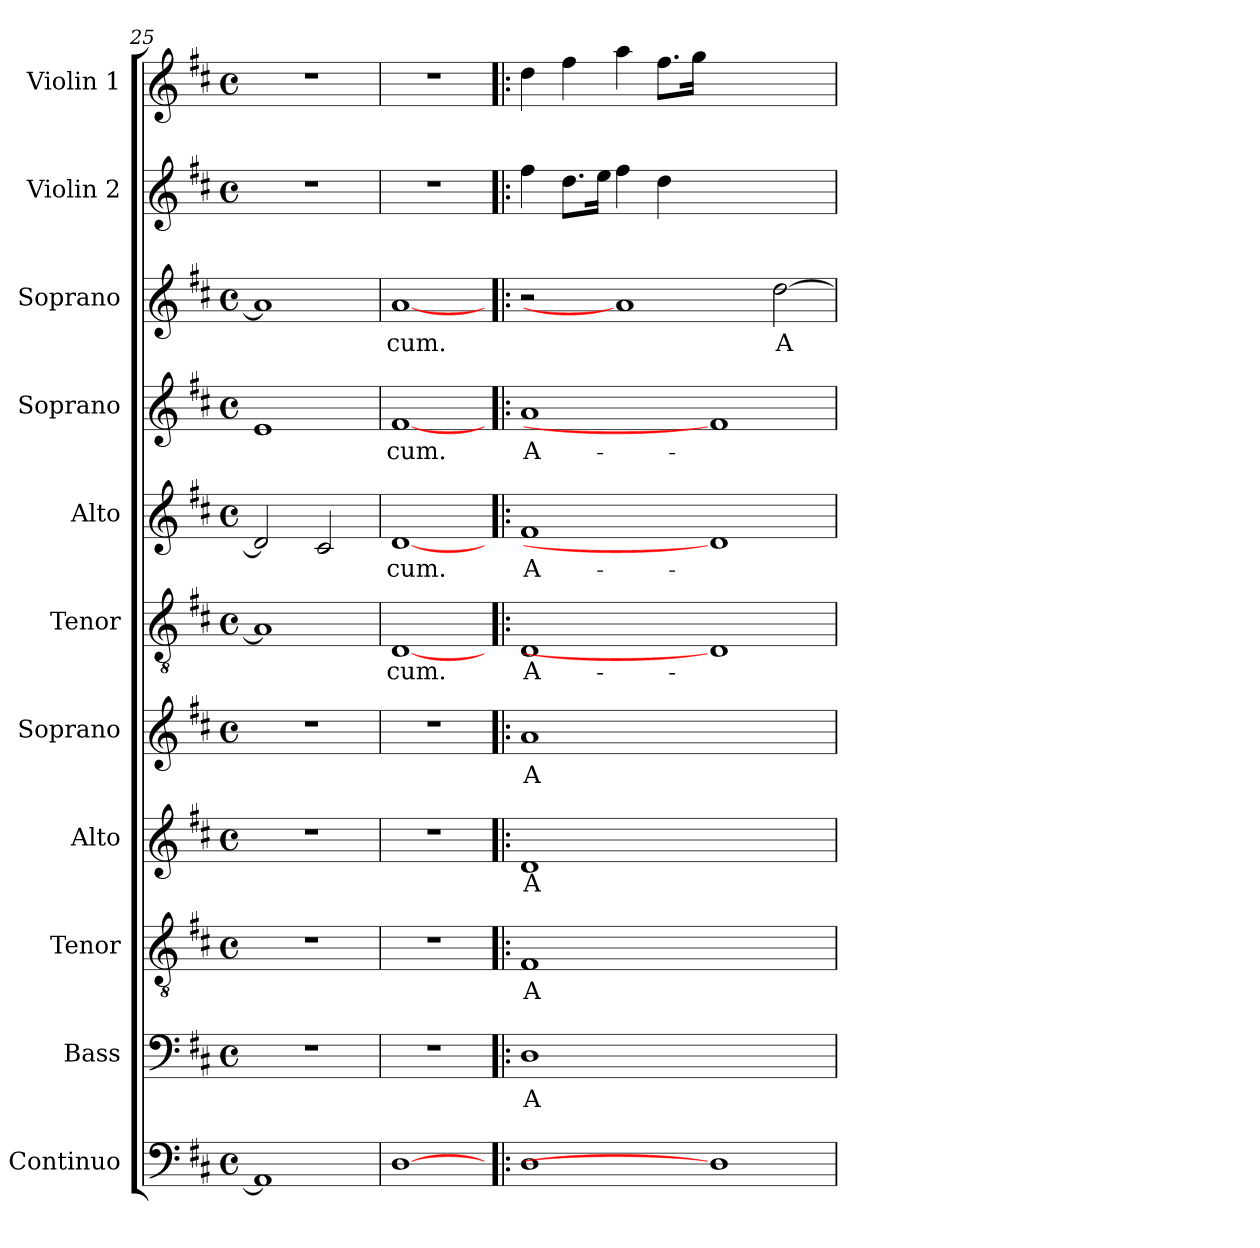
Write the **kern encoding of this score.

**kern	**kern	**text	**kern	**text	**kern	**text	**kern	**text	**kern	**text	**kern	**text	**kern	**text	**kern	**text	**kern	**kern
*part11	*part10	*part10	*part9	*part9	*part8	*part8	*part7	*part7	*part6	*part6	*part5	*part5	*part4	*part4	*part3	*part3	*part2	*part1
*staff11	*staff10	*staff10	*staff9	*staff9	*staff8	*staff8	*staff7	*staff7	*staff6	*staff6	*staff5	*staff5	*staff4	*staff4	*staff3	*staff3	*staff2	*staff1
*I"Continuo	*I"Bass	*	*I"Tenor	*	*I"Alto	*	*I"Soprano	*	*I"Tenor	*	*I"Alto	*	*I"Soprano	*	*I"Soprano	*	*I"Violin 2	*I"Violin 1
*I'Cont.	*I'B.	*	*I'T.	*	*I'A.	*	*I'S.	*	*I'T.	*	*I'A.	*	*I'S.	*	*I'S.	*	*I'Vln. 2	*I'Vln. 1
*clefF4	*clefF4	*	*clefGv2	*	*clefG2	*	*clefG2	*	*clefGv2	*	*clefG2	*	*clefG2	*	*clefG2	*	*clefG2	*clefG2
*	*	*	*ITrd7c12	*	*	*	*	*	*ITrd7c12	*	*	*	*	*	*	*	*	*
*k[f#c#]	*k[f#c#]	*	*k[f#c#]	*	*k[f#c#]	*	*k[f#c#]	*	*k[f#c#]	*	*k[f#c#]	*	*k[f#c#]	*	*k[f#c#]	*	*k[f#c#]	*k[f#c#]
*D:	*D:	*	*D:	*	*D:	*	*D:	*	*D:	*	*D:	*	*D:	*	*D:	*	*D:	*D:
*M4/4	*M4/4	*	*M4/4	*	*M4/4	*	*M4/4	*	*M4/4	*	*M4/4	*	*M4/4	*	*M4/4	*	*M4/4	*M4/4
*met(c)	*met(c)	*	*met(c)	*	*met(c)	*	*met(c)	*	*met(c)	*	*met(c)	*	*met(c)	*	*met(c)	*	*met(c)	*met(c)
=25	=25	=25	=25	=25	=25	=25	=25	=25	=25	=25	=25	=25	=25	=25	=25	=25	=25	=25
1AAi]	1r	.	1r	.	1r	.	1r	.	1AAi]	.	2di/]	.	1ei	.	1ai]	.	1r	1r
.	.	.	.	.	.	.	.	.	.	.	2c#i/	.	.	.	.	.	.	.
=26	=26	=26	=26	=26	=26	=26	=26	=26	=26	=26	=26	=26	=26	=26	=26	=26	=26	=26
!	!LO:N:vis=1	!	!LO:N:vis=1	!	!LO:N:vis=1	!	!LO:N:vis=1	!	!	!	!	!	!	!	!	!	!	!
!	!	!	!	!	!	!	!	!	!	!LO:LY:b:color=#000000	!	!	!	!	!	!	!	!
!	!	!	!	!	!	!	!	!	!	!	!	!LO:LY:b:color=#000000	!	!	!	!	!	!
!	!	!	!	!	!	!	!	!	!	!	!	!	!	!LO:LY:b:color=#000000	!	!	!	!
!	!	!	!	!	!	!	!	!	!	!	!	!	!	!	!	!LO:LY:b:color=#000000	!LO:N:vis=1	!LO:N:vis=1
[1Di	1r	.	1r	.	1r	.	1r	.	[1DDi	-cum.	[1di	-cum.	[1f#i	-cum.	[1ai	-cum.	1r	1r
!!LO:PB:g=z
=27!|:	=27!|:	=27!|:	=27!|:	=27!|:	=27!|:	=27!|:	=27!|:	=27!|:	=27!|:	=27!|:	=27!|:	=27!|:	=27!|:	=27!|:	=27!|:	=27!|:	=27!|:	=27!|:
!	!	!LO:LY:b:color=#000000	!	!	!	!	!	!	!	!	!	!	!	!	!	!	!	!
!	!	!	!	!LO:LY:b:color=#000000	!	!	!	!	!	!	!	!	!	!	!	!	!	!
!	!	!	!	!	!	!LO:LY:b:color=#000000	!	!	!	!	!	!	!	!	!	!	!	!
!	!	!	!	!	!	!	!	!LO:LY:b:color=#000000	!	!	!	!	!	!	!	!	!	!
!	!	!	!	!	!	!	!	!	!	!LO:LY:b:color=#000000	!	!	!	!	!	!	!	!
!	!	!	!	!	!	!	!	!	!	!	!	!LO:LY:b:color=#000000	!	!	!	!	!	!
!	!	!	!	!	!	!	!	!	!	!	!	!	!	!LO:LY:b:color=#000000	!	!	!	!
1Di	1Di	A-	1FF#i	A-	1di	A-	1ai	A-	1DDi	A-	1f#i	A-	1ai	A-	2r	.	4ff#i\	4ddi\
.	.	.	.	.	.	.	.	.	.	.	.	.	.	.	.	.	8.ddi\L	4ff#i\
.	.	.	.	.	.	.	.	.	.	.	.	.	.	.	.	.	16eei\Jk	.
.	.	.	.	.	.	.	.	.	.	.	.	.	.	.	1ai]	.	4ff#i\	4aai\
.	.	.	.	.	.	.	.	.	.	.	.	.	.	.	.	.	4ddi\	8.ff#i\L
.	.	.	.	.	.	.	.	.	.	.	.	.	.	.	.	.	.	16ggi\Jk
1Di]	1ryy	.	1ryy	.	1ryy	.	1ryy	.	1DDi]	.	1di]	.	1f#i]	.	.	.	1ryy	1ryy
!	!	!	!	!	!	!	!	!	!	!	!	!	!	!	!	!LO:LY:b:color=#000000	!	!
.	.	.	.	.	.	.	.	.	.	.	.	.	.	.	[>2ddi\	A-	.	.
=	=	=	=	=	=	=	=	=	=	=	=	=	=	=	=	=	=	=
*-	*-	*-	*-	*-	*-	*-	*-	*-	*-	*-	*-	*-	*-	*-	*-	*-	*-	*-
